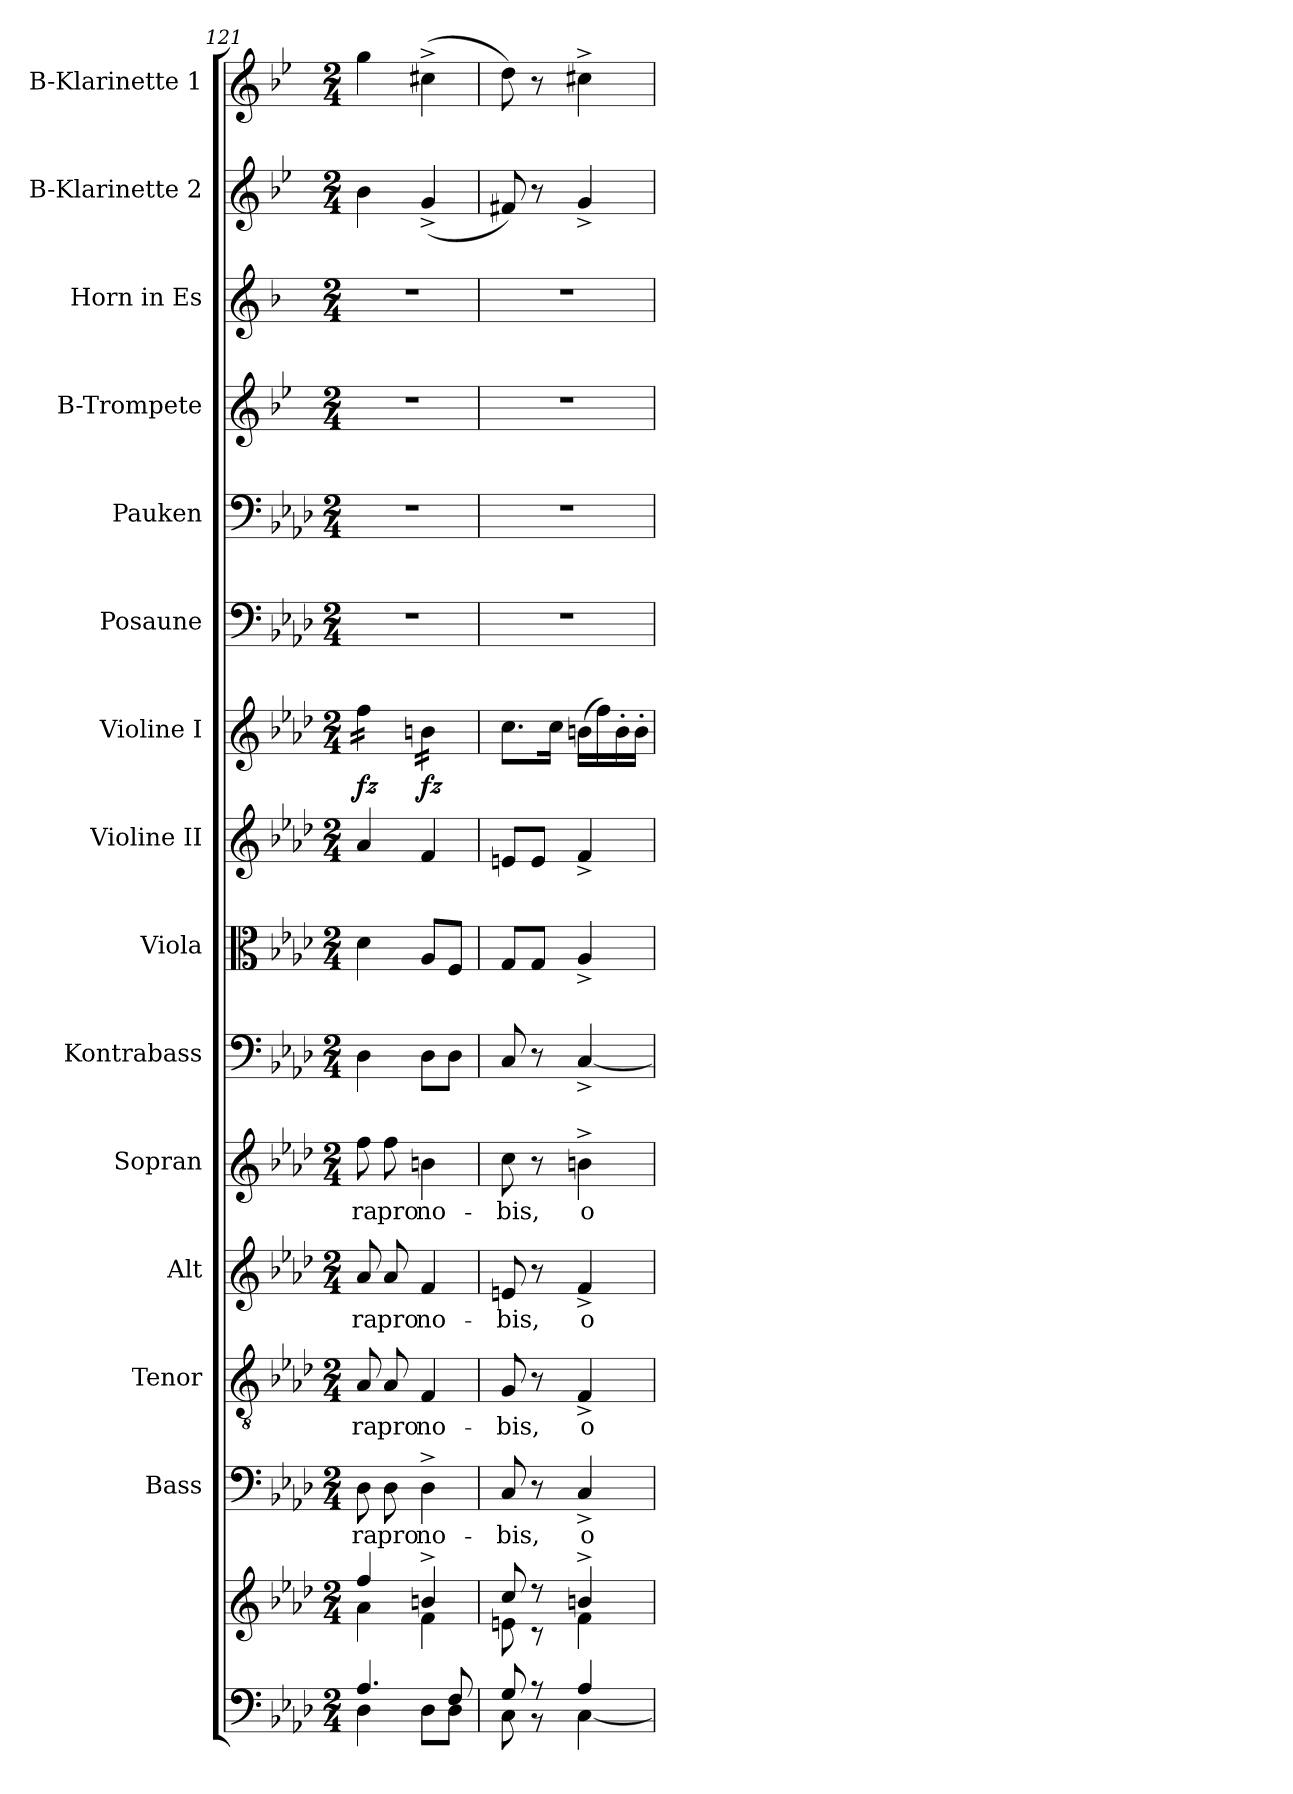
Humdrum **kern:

**kern	**kern	**kern	**text	**kern	**text	**kern	**text	**kern	**text	**kern	**kern	**kern	**kern	**dynam	**kern	**kern	**kern	**kern	**kern	**kern
*part15	*part15	*part14	*part14	*part13	*part13	*part12	*part12	*part11	*part11	*part10	*part9	*part8	*part7	*part7	*part6	*part5	*part4	*part3	*part2	*part1
*staff16	*staff15	*staff14	*staff14	*staff13	*staff13	*staff12	*staff12	*staff11	*staff11	*staff10	*staff9	*staff8	*staff7	*staff7	*staff6	*staff5	*staff4	*staff3	*staff2	*staff1
*	*	*I"Bass	*	*I"Tenor	*	*I"Alt	*	*I"Sopran	*	*I"Kontrabass	*I"Viola	*I"Violine II	*I"Violine I	*	*I"Posaune	*I"Pauken	*I"B-Trompete	*I"Horn in Es	*I"B-Klarinette 2	*I"B-Klarinette 1
*	*	*I'B.	*	*I'T.	*	*I'A.	*	*I'S.	*	*I'Kb.	*I'Vla.	*I'Vl. II	*I'Vl. I	*	*I'Pos.	*I'Pk.	*I'B Trp.	*	*I'B Kl. 2	*I'B Kl. 1
*clefF4	*clefG2	*clefF4	*	*clefGv2	*	*clefG2	*	*clefG2	*	*clefF4	*clefC3	*clefG2	*clefG2	*	*clefF4	*clefF4	*clefG2	*clefG2	*clefG2	*clefG2
*	*	*	*	*	*	*	*	*	*	*ITrd7c12	*	*	*	*	*	*	*ITrd1c2	*ITrd5c9	*ITrd1c2	*ITrd1c2
*k[b-e-a-d-]	*k[b-e-a-d-]	*k[b-e-a-d-]	*	*k[b-e-a-d-]	*	*k[b-e-a-d-]	*	*k[b-e-a-d-]	*	*k[b-e-a-d-]	*k[b-e-a-d-]	*k[b-e-a-d-]	*k[b-e-a-d-]	*	*k[b-e-a-d-]	*k[b-e-a-d-]	*k[b-e-a-d-]	*k[b-e-a-d-]	*k[b-e-a-d-]	*k[b-e-a-d-]
*A-:	*A-:	*A-:	*	*A-:	*	*A-:	*	*A-:	*	*A-:	*A-:	*A-:	*A-:	*	*A-:	*A-:	*A-:	*A-:	*A-:	*A-:
*M2/4	*M2/4	*M2/4	*	*M2/4	*	*M2/4	*	*M2/4	*	*M2/4	*M2/4	*M2/4	*M2/4	*	*M2/4	*M2/4	*M2/4	*M2/4	*M2/4	*M2/4
=121	=121	=121	=121	=121	=121	=121	=121	=121	=121	=121	=121	=121	=121	=121	=121	=121	=121	=121	=121	=121
*^	*^	*	*	*	*	*	*	*	*	*	*	*	*	*	*	*	*	*	*	*
!	!	!	!	!	!LO:LY:b	!	!LO:LY:b	!	!LO:LY:b	!	!LO:LY:b	!	!	!	!	!LO:DY:b	!	!	!	!	!	!
*	*	*	*	*	*	*	*	*	*	*	*	*	*	*	*tremolo	*	*	*	*	*	*	*
4.A-/	4D-\	4ff/	4a-\	8D-\	-ra	8A-/	-ra	8a-/	-ra	8ff\	-ra	4DD-\	4d-\	4a-/	16ff\LL	fz	2r	2r	2r	2r	4a-\	4ff\
.	.	.	.	.	.	.	.	.	.	.	.	.	.	.	16ff\	.	.	.	.	.	.	.
!	!	!	!	!	!LO:LY:b	!	!LO:LY:b	!	!LO:LY:b	!	!LO:LY:b	!	!	!	!	!	!	!	!	!	!	!
.	.	.	.	8D-\	pro	8A-/	pro	8a-/	pro	8ff\	pro	.	.	.	16ff\	.	.	.	.	.	.	.
.	.	.	.	.	.	.	.	.	.	.	.	.	.	.	16ff\JJ	.	.	.	.	.	.	.
!	!	!	!	!	!LO:LY:b	!	!LO:LY:b	!	!LO:LY:b	!	!LO:LY:b	!	!	!	!	!LO:DY:b	!	!	!	!	!	!
.	8D-\L	4bn^>/	4f\	4D-^>\	no-	4F/	no-	4f/	no-	4bn\	no-	8DD-\L	8A-/L	4f/	16bn\LL	fz	.	.	.	.	(<4f^</	(>4bn^>\
.	.	.	.	.	.	.	.	.	.	.	.	.	.	.	16bn\	.	.	.	.	.	.	.
8F/	8D-\J	.	.	.	.	.	.	.	.	.	.	8DD-\J	8F/J	.	16bn\	.	.	.	.	.	.	.
.	.	.	.	.	.	.	.	.	.	.	.	.	.	.	16bn\JJ	.	.	.	.	.	.	.
*	*	*	*	*	*	*	*	*	*	*	*	*	*	*	*Xtremolo	*	*	*	*	*	*	*
=122	=122	=122	=122	=122	=122	=122	=122	=122	=122	=122	=122	=122	=122	=122	=122	=122	=122	=122	=122	=122	=122	=122
!	!	!	!	!	!LO:LY:b	!	!LO:LY:b	!	!LO:LY:b	!	!LO:LY:b	!	!	!	!	!	!	!	!	!	!	!
8G/	8C\	8cc/	8en\	8C/	-bis,	8G/	-bis,	8en/	-bis,	8cc\	-bis,	8CC/	8G/L	8en/L	8.cc\L	.	2r	2r	2r	2r	8en/)	8cc\)
8r	8r	8r	8r	8r	.	8r	.	8r	.	8r	.	8r	8G/J	8e/J	.	.	.	.	.	.	8r	8r
.	.	.	.	.	.	.	.	.	.	.	.	.	.	.	16cc\Jk	.	.	.	.	.	.	.
!	!	!	!	!	!LO:LY:b	!	!LO:LY:b	!	!LO:LY:b	!	!LO:LY:b	!	!	!	!	!	!	!	!	!	!	!
4A-/	[<4C\	4bn^>/	4f\	4C^>/	o-	4F^>/	o-	4f^>/	o-	4bn^>\	o-	[4CC^</	4A-^</	4f^</	(>16bn\LL	.	.	.	.	.	4f^</	4bn^>\
.	.	.	.	.	.	.	.	.	.	.	.	.	.	.	16ff\)	.	.	.	.	.	.	.
.	.	.	.	.	.	.	.	.	.	.	.	.	.	.	16b'>\	.	.	.	.	.	.	.
.	.	.	.	.	.	.	.	.	.	.	.	.	.	.	16b'>\JJ	.	.	.	.	.	.	.
*v	*v	*	*	*	*	*	*	*	*	*	*	*	*	*	*	*	*	*	*	*	*	*
*	*v	*v	*	*	*	*	*	*	*	*	*	*	*	*	*	*	*	*	*	*	*
=	=	=	=	=	=	=	=	=	=	=	=	=	=	=	=	=	=	=	=	=
*-	*-	*-	*-	*-	*-	*-	*-	*-	*-	*-	*-	*-	*-	*-	*-	*-	*-	*-	*-	*-
